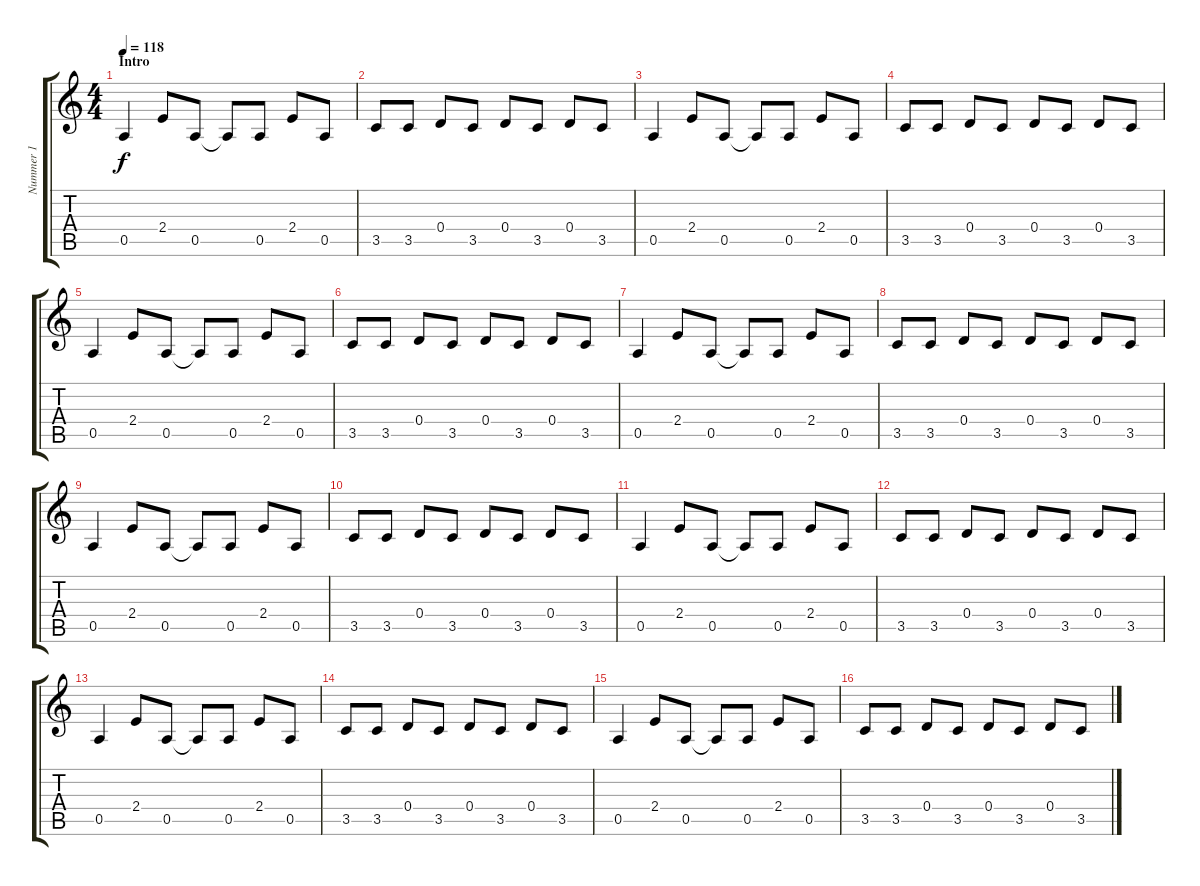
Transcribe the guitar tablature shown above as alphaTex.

\track ("Nummer 1" "Nummer 1") {instrument electricguitarclean}
\staff {score tabs}
\tuning (E4 B3 G3 D3 A2 E2) {hide}
\ts (4 4)
\section ("" "Intro")
\tempo 118
\clef g2
\ks c
0.5.4{dy f instrument electricguitarclean} 2.4.8 0.5.8 0.5{t}.8 0.5.8 2.4.8 0.5.8 |
3.5.8 3.5.8 0.4.8 3.5.8 0.4.8 3.5.8 0.4.8 3.5.8 |
0.5.4 2.4.8 0.5.8 0.5{t}.8 0.5.8 2.4.8 0.5.8 |
3.5.8 3.5.8 0.4.8 3.5.8 0.4.8 3.5.8 0.4.8 3.5.8 |
0.5.4 2.4.8 0.5.8 0.5{t}.8 0.5.8 2.4.8 0.5.8 |
3.5.8 3.5.8 0.4.8 3.5.8 0.4.8 3.5.8 0.4.8 3.5.8 |
0.5.4 2.4.8 0.5.8 0.5{t}.8 0.5.8 2.4.8 0.5.8 |
3.5.8 3.5.8 0.4.8 3.5.8 0.4.8 3.5.8 0.4.8 3.5.8 |
0.5.4 2.4.8 0.5.8 0.5{t}.8 0.5.8 2.4.8 0.5.8 |
3.5.8 3.5.8 0.4.8 3.5.8 0.4.8 3.5.8 0.4.8 3.5.8 |
0.5.4 2.4.8 0.5.8 0.5{t}.8 0.5.8 2.4.8 0.5.8 |
3.5.8 3.5.8 0.4.8 3.5.8 0.4.8 3.5.8 0.4.8 3.5.8 |
0.5.4 2.4.8 0.5.8 0.5{t}.8 0.5.8 2.4.8 0.5.8 |
3.5.8 3.5.8 0.4.8 3.5.8 0.4.8 3.5.8 0.4.8 3.5.8 |
0.5.4 2.4.8 0.5.8 0.5{t}.8 0.5.8 2.4.8 0.5.8 |
3.5.8 3.5.8 0.4.8 3.5.8 0.4.8 3.5.8 0.4.8 3.5.8
